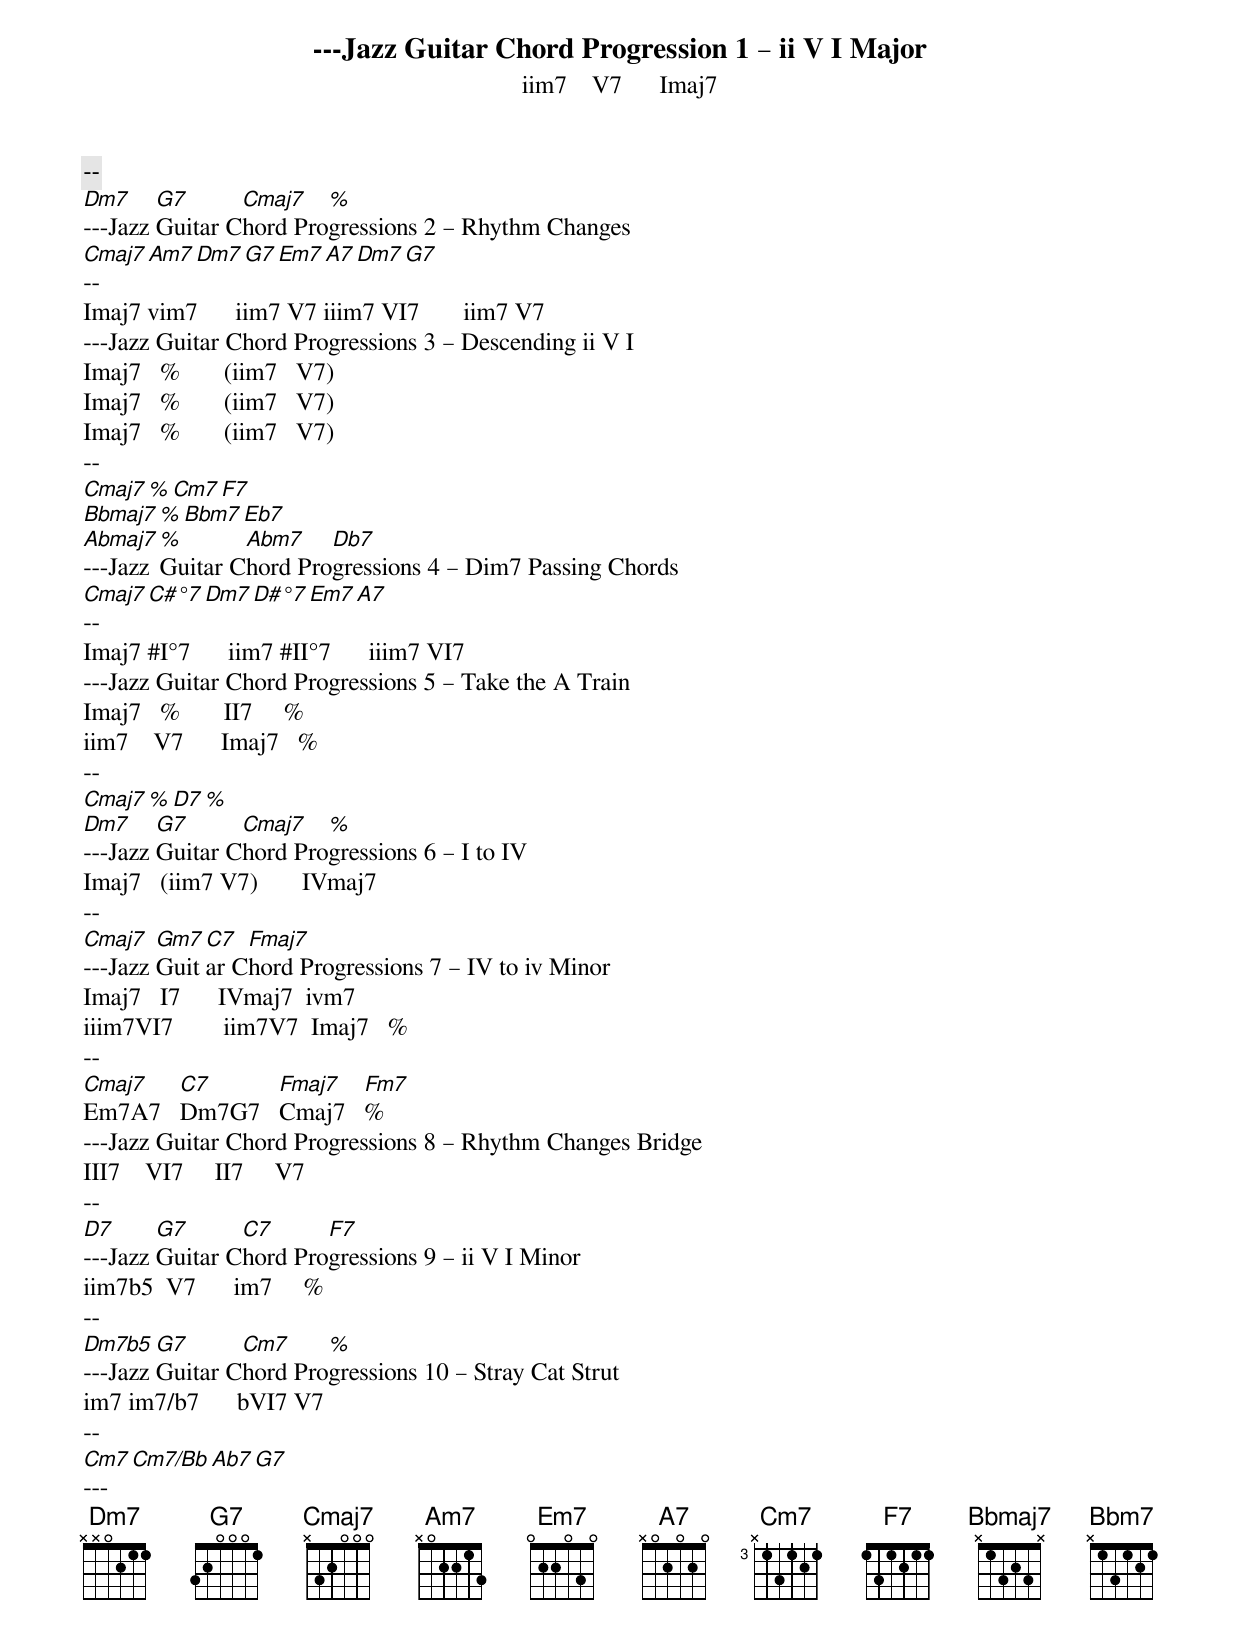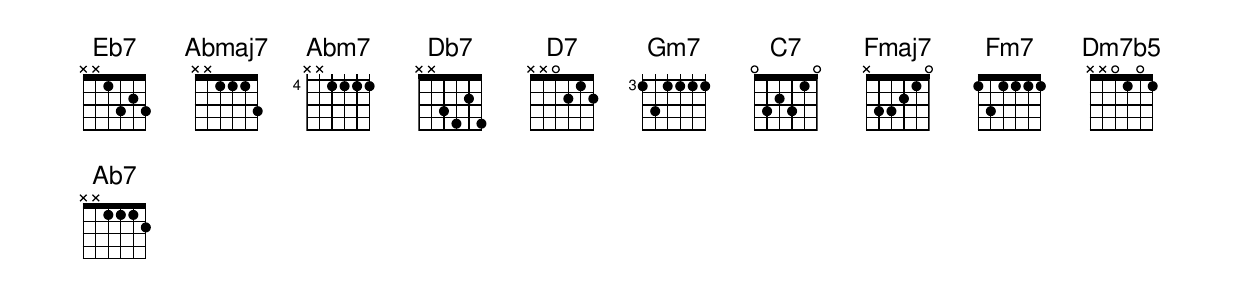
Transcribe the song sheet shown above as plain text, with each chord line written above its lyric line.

---Jazz Guitar Chord Progression 1 – ii V I Major
iim7	V7	Imaj7
--
Dm7	G7	Cmaj7	%
---Jazz Guitar Chord Progressions 2 – Rhythm Changes
Cmaj7 Am7	Dm7 G7	Em7 A7	Dm7 G7
--
Imaj7 vim7	iim7 V7	iiim7 VI7	iim7 V7
---Jazz Guitar Chord Progressions 3 – Descending ii V I
Imaj7	%	(iim7	V7)
Imaj7	%	(iim7	V7)
Imaj7	%	(iim7	V7)
--
Cmaj7	%	Cm7	F7
Bbmaj7	%	Bbm7	Eb7
Abmaj7	%	Abm7	Db7
---Jazz Guitar Chord Progressions 4 – Dim7 Passing Chords
Cmaj7 C#°7	Dm7 D#°7	Em7 A7
--
Imaj7 #I°7	iim7 #II°7	iiim7 VI7
---Jazz Guitar Chord Progressions 5 – Take the A Train
Imaj7	%	II7	%
iim7	V7	Imaj7	%
--
Cmaj7	%	D7	%
Dm7	G7	Cmaj7	%
---Jazz Guitar Chord Progressions 6 – I to IV
Imaj7	(iim7 V7)	IVmaj7
--
Cmaj7	Gm7 C7	Fmaj7
---Jazz Guitar Chord Progressions 7 – IV to iv Minor
Imaj7	I7	IVmaj7	ivm7
iiim7VI7	iim7V7	Imaj7	%
--
Cmaj7	C7	Fmaj7	Fm7
Em7A7	Dm7G7	Cmaj7	%
---Jazz Guitar Chord Progressions 8 – Rhythm Changes Bridge
III7	VI7	II7	V7
--
D7	G7	C7	F7
---Jazz Guitar Chord Progressions 9 – ii V I Minor
iim7b5	V7	im7	%
--
Dm7b5	G7	Cm7	%
---Jazz Guitar Chord Progressions 10 – Stray Cat Strut
im7 im7/b7	bVI7 V7
--
Cm7 Cm7/Bb	Ab7 G7
---
